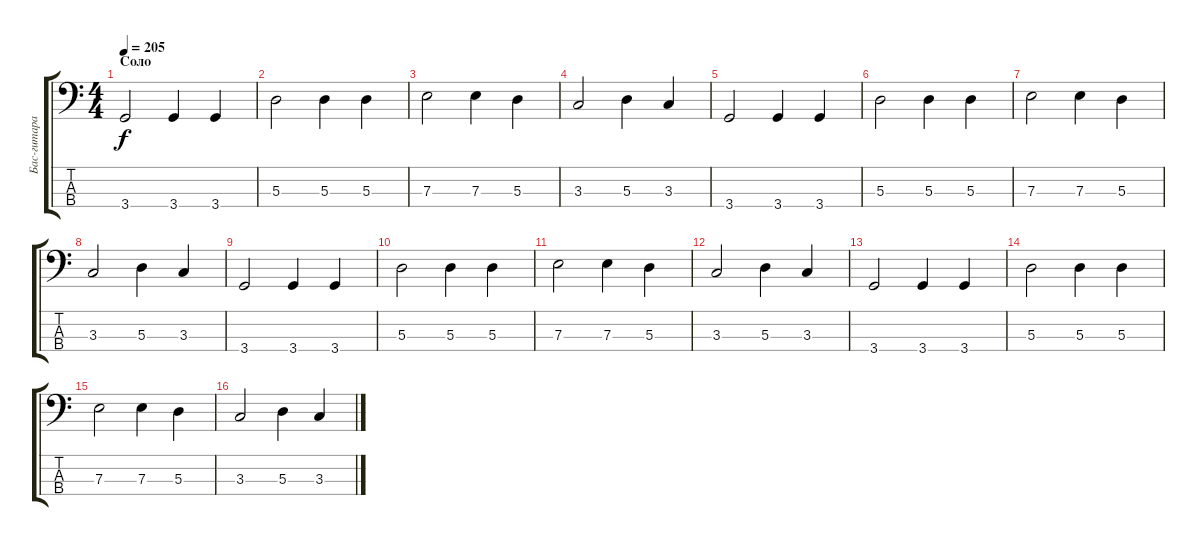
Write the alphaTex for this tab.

\track ("Бас-гитара" "Бас-гитара") {instrument electricbassfinger}
\staff {score tabs}
\tuning (G2 D2 A1 E1) {hide}
\ts (4 4)
\section ("" "Соло")
\tempo 205
\clef f4
\ks c
3.4.2{dy f} 3.4.4 3.4.4 |
5.3.2 5.3.4 5.3.4 |
7.3.2 7.3.4 5.3.4 |
3.3.2 5.3.4 3.3.4 |
3.4.2 3.4.4 3.4.4 |
5.3.2 5.3.4 5.3.4 |
7.3.2 7.3.4 5.3.4 |
3.3.2 5.3.4 3.3.4 |
3.4.2 3.4.4 3.4.4 |
5.3.2 5.3.4 5.3.4 |
7.3.2 7.3.4 5.3.4 |
3.3.2 5.3.4 3.3.4 |
3.4.2 3.4.4 3.4.4 |
5.3.2 5.3.4 5.3.4 |
7.3.2 7.3.4 5.3.4 |
3.3.2 5.3.4 3.3.4
